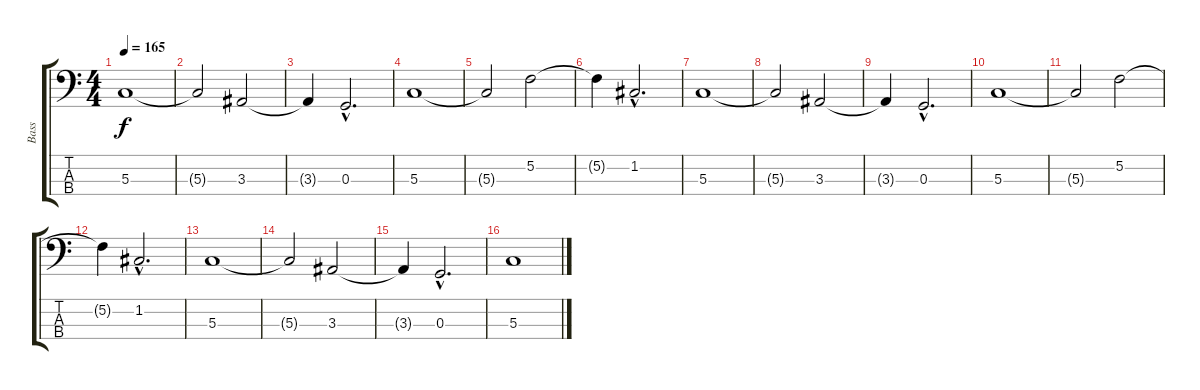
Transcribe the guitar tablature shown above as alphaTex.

\track ("Bass" "Bass") {instrument electricbassfinger}
\staff {score tabs}
\tuning (F2 C2 G1 D1) {hide}
\ts (4 4)
\tempo 165
\clef f4
\ks c
5.3.1{dy f instrument electricbassfinger} |
5.3{t}.2 3.3.2 |
3.3{t}.4 0.3{hac}.2{d} |
5.3.1 |
5.3{t}.2 5.2.2 |
5.2{t}.4 1.2{hac}.2{d} |
5.3.1 |
5.3{t}.2 3.3.2 |
3.3{t}.4 0.3{hac}.2{d} |
5.3.1 |
5.3{t}.2 5.2.2 |
5.2{t}.4 1.2{hac}.2{d} |
5.3.1 |
5.3{t}.2 3.3.2 |
3.3{t}.4 0.3{hac}.2{d} |
5.3.1
